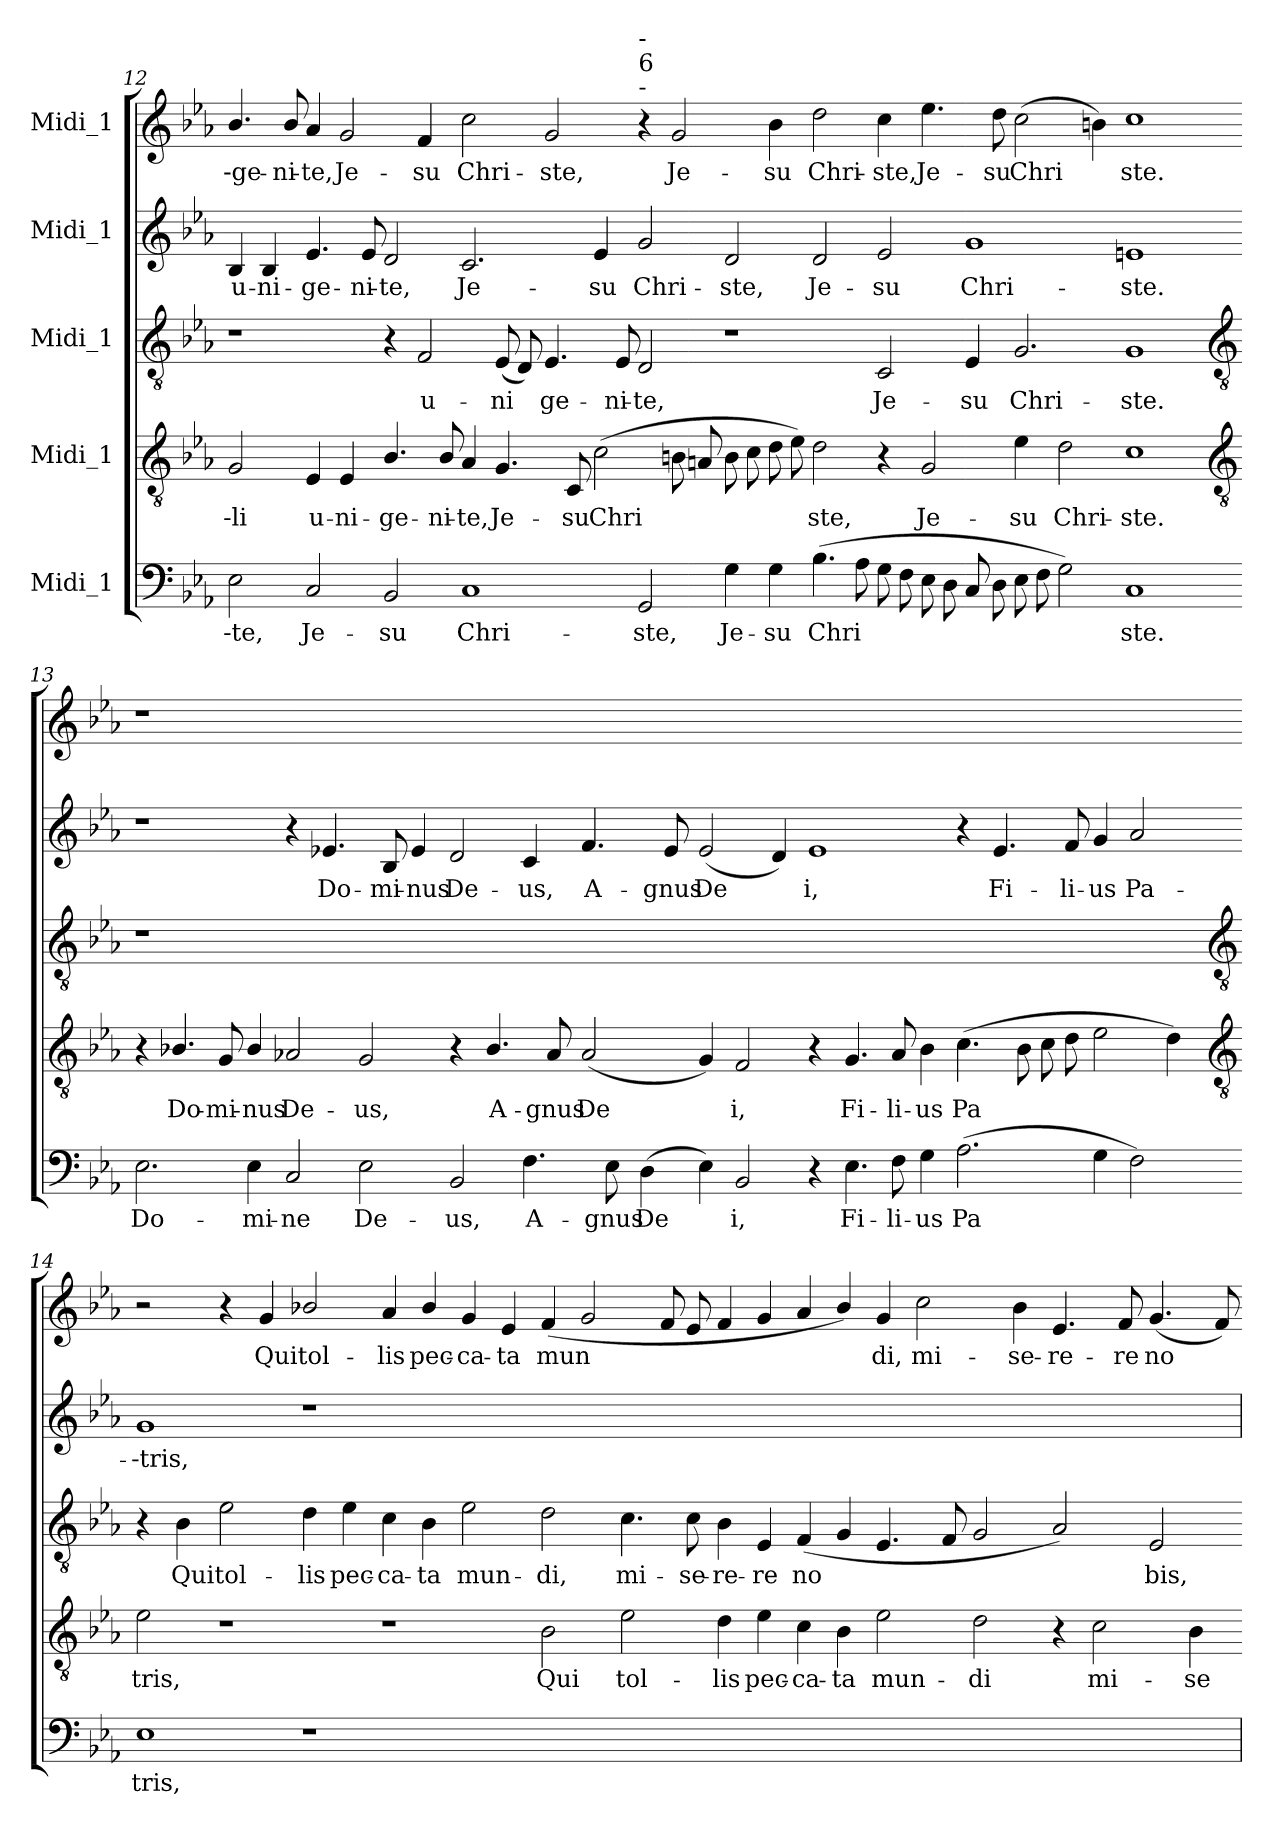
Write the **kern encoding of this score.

**kern	**text	**kern	**text	**kern	**text	**kern	**text	**kern	**text
*part5	*part5	*part4	*part4	*part3	*part3	*part2	*part2	*part1	*part1
*staff5	*staff5	*staff4	*staff4	*staff3	*staff3	*staff2	*staff2	*staff1	*staff1
*I"Midi_1	*	*I"Midi_1	*	*I"Midi_1	*	*I"Midi_1	*	*I"Midi_1	*
!!LO:LB:g=z
*clefF4	*	*clefGv2	*	*clefGv2	*	*clefG2	*	*clefG2	*
*k[b-e-a-]	*	*k[b-e-a-]	*	*k[b-e-a-]	*	*k[b-e-a-]	*	*k[b-e-a-]	*
*E-:	*	*E-:	*	*E-:	*	*E-:	*	*E-:	*
=12	=12	=12	=12	=12	=12	=12	=12	=12	=12
!	!LO:LY:b	!	!LO:LY:b	!	!	!	!LO:LY:b	!	!LO:LY:b
2E-	--te,	2G	--li	1r	.	4B-	u-	4.b-/	--ge-
!	!	!	!	!	!	!	!LO:LY:b	!	!
.	.	.	.	.	.	4B-	-ni-	.	.
!	!	!	!	!	!	!	!	!	!LO:LY:b
.	.	.	.	.	.	.	.	8b-/	-ni-
!	!LO:LY:b	!	!LO:LY:b	!	!	!	!LO:LY:b	!	!LO:LY:b
2C	Je-	4E-	u-	.	.	4.e-	-ge-	4a-	-te,
!	!	!	!LO:LY:b	!	!	!	!	!	!LO:LY:b
.	.	4E-	-ni-	.	.	.	.	2g	Je-
!	!	!	!	!	!	!	!LO:LY:b	!	!
.	.	.	.	.	.	8e-	-ni-	.	.
!	!LO:LY:b	!	!LO:LY:b	!	!	!	!LO:LY:b	!	!
2BB-	-su	4.B-/	-ge-	4r	.	2d	-te,	.	.
!	!	!	!	!	!LO:LY:b	!	!	!	!LO:LY:b
.	.	.	.	2F	u-	.	.	4f	-su
!	!	!	!LO:LY:b	!	!	!	!	!	!
.	.	8B-/	-ni-	.	.	.	.	.	.
!	!LO:LY:b	!	!LO:LY:b	!	!	!	!LO:LY:b	!	!LO:LY:b
1C	Chri-	4A-/	-te,	.	.	2.c	Je-	2cc	Chri-
!	!	!	!LO:LY:b	!	!LO:LY:b	!	!	!	!
.	.	4.G	Je-	(<8E-	-ni	.	.	.	.
.	.	.	.	8D)	.	.	.	.	.
!	!	!	!	!	!LO:LY:b	!	!	!	!LO:LY:b
.	.	.	.	4.E-	ge-	.	.	2g	-ste,
!	!	!	!LO:LY:b	!	!	!	!	!	!
.	.	8C	-su	.	.	.	.	.	.
!	!	!	!LO:LY:b	!	!	!	!LO:LY:b	!	!
.	.	(>2c	Chri	.	.	4e-	-su	.	.
!	!	!	!	!	!LO:LY:b	!	!	!	!
.	.	.	.	8E-	-ni-	.	.	.	.
!	!	!	!	!	!	!	!	!LO:TX:a:t=-	!
!	!	!	!	!	!	!	!	!LO:TX:a:t=6	!
!	!	!	!	!	!	!	!	!LO:TX:a:t=-	!
!	!LO:LY:b	!	!	!	!LO:LY:b	!	!LO:LY:b	!	!
2GG	-ste,	.	.	2D	-te,	2g	Chri-	4r	.
!	!	!	!	!	!	!	!	!	!LO:LY:b
.	.	8Bn	.	.	.	.	.	2g	Je-
.	.	8An	.	.	.	.	.	.	.
!	!LO:LY:b	!	!	!	!	!	!LO:LY:b	!	!
4G	Je-	8B	.	1r	.	2d	-ste,	.	.
.	.	8c	.	.	.	.	.	.	.
!	!LO:LY:b	!	!	!	!	!	!	!	!LO:LY:b
4G	-su	8d	.	.	.	.	.	4b-	-su
.	.	8e-)	.	.	.	.	.	.	.
!	!LO:LY:b	!	!LO:LY:b	!	!	!	!LO:LY:b	!	!LO:LY:b
(>4.B-	Chri	2d	ste,	.	.	2d	Je-	2dd	Chri-
8A-	.	.	.	.	.	.	.	.	.
!	!	!	!	!	!LO:LY:b	!	!LO:LY:b	!	!LO:LY:b
8G	.	4r	.	2C	Je-	2e-	-su	4cc	-ste,
8F	.	.	.	.	.	.	.	.	.
!	!	!	!LO:LY:b	!	!	!	!	!	!LO:LY:b
8E-	.	2G	Je-	.	.	.	.	4.ee-	Je-
8D	.	.	.	.	.	.	.	.	.
!	!	!	!	!	!LO:LY:b	!	!LO:LY:b	!	!
8C	.	.	.	4E-	-su	1g	Chri-	.	.
!	!	!	!	!	!	!	!	!	!LO:LY:b
8D	.	.	.	.	.	.	.	8dd	-su
!	!	!	!LO:LY:b	!	!LO:LY:b	!	!	!	!LO:LY:b
8E-	.	4e-	-su	2.G	Chri-	.	.	(>2cc	Chri
8F	.	.	.	.	.	.	.	.	.
!	!	!	!LO:LY:b	!	!	!	!	!	!
2G)	.	2d	Chri-	.	.	.	.	.	.
.	.	.	.	.	.	.	.	4bn)	.
!	!LO:LY:b	!	!LO:LY:b	!	!LO:LY:b	!	!LO:LY:b	!	!LO:LY:b
1C	ste.	1c	-ste.	1G	-ste.	1en	-ste.	1cc	ste.
!!LO:LB:g=z
=13-	=13-	=13-	=13-	=13-	=13-	=13-	=13-	=13-	=13-
*	*	*clefGv2	*	*clefGv2	*	*	*	*	*
!	!LO:LY:b	!	!	!	!	!	!	!	!
2.E-	Do-	4r	.	1r	.	1r	.	1r	.
!	!	!	!LO:LY:b	!	!	!	!	!	!
.	.	4.B-/	Do-	.	.	.	.	.	.
!	!	!	!LO:LY:b	!	!	!	!	!	!
.	.	8G/	-mi-	.	.	.	.	.	.
!	!LO:LY:b	!	!LO:LY:b	!	!	!	!	!	!
4E-	-mi-	4B-/	-nus	.	.	.	.	.	.
!	!LO:LY:b	!	!LO:LY:b	!	!	!	!	!	!
2C	-ne	2A-/	De-	00ryy	.	4r	.	00ryy	.
!	!	!	!	!	!	!	!LO:LY:b	!	!
.	.	.	.	.	.	4.e-	Do-	.	.
!	!LO:LY:b	!	!LO:LY:b	!	!	!	!	!	!
2E-	De-	2G/	-us,	.	.	.	.	.	.
!	!	!	!	!	!	!	!LO:LY:b	!	!
.	.	.	.	.	.	8B-	-mi-	.	.
!	!	!	!	!	!	!	!LO:LY:b	!	!
.	.	.	.	.	.	4e-	-nus	.	.
!	!LO:LY:b	!	!	!	!	!	!LO:LY:b	!	!
2BB-	-us,	4r	.	.	.	2d	De-	.	.
!	!	!	!LO:LY:b	!	!	!	!	!	!
.	.	4.B-/	A-	.	.	.	.	.	.
!	!LO:LY:b	!	!	!	!	!	!LO:LY:b	!	!
4.F	A-	.	.	.	.	4c	-us,	.	.
!	!	!	!LO:LY:b	!	!	!	!	!	!
.	.	8A-	-gnus	.	.	.	.	.	.
!	!	!	!LO:LY:b	!	!	!	!LO:LY:b	!	!
.	.	(<2A-	De	.	.	4.f	A-	.	.
!	!LO:LY:b	!	!	!	!	!	!	!	!
8E-	-gnus	.	.	.	.	.	.	.	.
!	!LO:LY:b	!	!	!	!	!	!	!	!
(>4D	De	.	.	.	.	.	.	.	.
!	!	!	!	!	!	!	!LO:LY:b	!	!
.	.	.	.	.	.	8e-	-gnus	.	.
!	!	!	!	!	!	!	!LO:LY:b	!	!
4E-)	.	4G)	.	.	.	(<2e-	De	.	.
!	!LO:LY:b	!	!LO:LY:b	!	!	!	!	!	!
2BB-	i,	2F	i,	.	.	.	.	.	.
.	.	.	.	.	.	4d)	.	.	.
!	!	!	!	!	!	!	!LO:LY:b	!	!
4r	.	4r	.	.	.	1e-	i,	.	.
!	!LO:LY:b	!	!LO:LY:b	!	!	!	!	!	!
4.E-	Fi-	4.G	Fi-	.	.	.	.	.	.
!	!LO:LY:b	!	!LO:LY:b	!	!	!	!	!	!
8F	-li-	8A-	-li-	.	.	.	.	.	.
!	!LO:LY:b	!	!LO:LY:b	!	!	!	!	!	!
4G	-us	4B-	-us	.	.	.	.	.	.
!	!LO:LY:b	!	!LO:LY:b	!	!	!	!	!	!
(>2.A-	Pa	(>4.c	Pa	1.ryy	.	4r	.	1.ryy	.
!	!	!	!	!	!	!	!LO:LY:b	!	!
.	.	.	.	.	.	4.e-	Fi-	.	.
.	.	8B-	.	.	.	.	.	.	.
.	.	8c	.	.	.	.	.	.	.
!	!	!	!	!	!	!	!LO:LY:b	!	!
.	.	8d	.	.	.	8f	-li-	.	.
!	!	!	!	!	!	!	!LO:LY:b	!	!
4G	.	2e-	.	.	.	4g	-us	.	.
!	!	!	!	!	!	!	!LO:LY:b	!	!
2F)	.	.	.	.	.	2a-	Pa-	.	.
.	.	4d)	.	.	.	.	.	.	.
!!LO:LB:g=z
=14-	=14-	=14-	=14-	=14-	=14-	=14-	=14-	=14-	=14-
*	*	*clefGv2	*	*clefGv2	*	*	*	*	*
!	!LO:LY:b	!	!LO:LY:b	!	!	!	!LO:LY:b	!	!
1E-	-tris,	2e-	-tris,	4r	.	1g	--tris,	2r	.
!	!	!	!	!	!LO:LY:b	!	!	!	!
.	.	.	.	4B-	Qui	.	.	.	.
!	!	!	!	!	!LO:LY:b	!	!	!	!
.	.	1r	.	2e-	tol-	.	.	4r	.
!	!	!	!	!	!	!	!	!	!LO:LY:b
.	.	.	.	.	.	.	.	4g	Qui
!	!	!	!	!	!LO:LY:b	!	!	!	!LO:LY:b
1r	.	.	.	4d	-lis	1r	.	2b-/	tol-
!	!	!	!	!	!LO:LY:b	!	!	!	!
.	.	.	.	4e-	pec-	.	.	.	.
!	!	!	!	!	!LO:LY:b	!	!	!	!LO:LY:b
.	.	1r	.	4c	-ca-	.	.	4a-/	-lis
!	!	!	!	!	!LO:LY:b	!	!	!	!LO:LY:b
.	.	.	.	4B-	-ta	.	.	4b-/	pec-
!	!	!	!	!	!LO:LY:b	!	!	!	!LO:LY:b
00ryy	.	.	.	2e-	mun-	00ryy	.	4g/	-ca-
!	!	!	!	!	!	!	!	!	!LO:LY:b
.	.	.	.	.	.	.	.	4e-/	-ta
!	!	!	!LO:LY:b	!	!LO:LY:b	!	!	!	!LO:LY:b
.	.	2B-	Qui	2d	-di,	.	.	(<4f/	mun
.	.	.	.	.	.	.	.	2g/	.
!	!	!	!LO:LY:b	!	!LO:LY:b	!	!	!	!
.	.	2e-	tol-	4.c	mi-	.	.	.	.
.	.	.	.	.	.	.	.	8f/	.
!	!	!	!	!	!LO:LY:b	!	!	!	!
.	.	.	.	8c	-se-	.	.	8e-/	.
!	!	!	!LO:LY:b	!	!LO:LY:b	!	!	!	!
.	.	4d	-lis	4B-	-re-	.	.	4f/	.
!	!	!	!LO:LY:b	!	!LO:LY:b	!	!	!	!
.	.	4e-	pec-	4E-	-re	.	.	4g/	.
!	!	!	!LO:LY:b	!	!LO:LY:b	!	!	!	!
.	.	4c	-ca-	(<4F	no	.	.	4a-/	.
!	!	!	!LO:LY:b	!	!	!	!	!	!
.	.	4B-	-ta	4G	.	.	.	4b-/)	.
!	!	!	!LO:LY:b	!	!	!	!	!	!LO:LY:b
.	.	2e-	mun-	4.E-	.	.	.	4g/	di,
!	!	!	!	!	!	!	!	!	!LO:LY:b
.	.	.	.	.	.	.	.	2cc	mi-
.	.	.	.	8F	.	.	.	.	.
!	!	!	!LO:LY:b	!	!	!	!	!	!
.	.	2d	-di	2G	.	.	.	.	.
!	!	!	!	!	!	!	!	!	!LO:LY:b
.	.	.	.	.	.	.	.	4b-	-se-
!	!	!	!	!	!	!	!	!	!LO:LY:b
.	.	4r	.	2A-)	.	.	.	4.e-	-re-
!	!	!	!LO:LY:b	!	!	!	!	!	!
.	.	2c	mi-	.	.	.	.	.	.
!	!	!	!	!	!	!	!	!	!LO:LY:b
.	.	.	.	.	.	.	.	8f	-re
!	!	!	!	!	!LO:LY:b	!	!	!	!LO:LY:b
2ryy	.	.	.	2E-	bis,	2ryy	.	(<4.g	no
!	!	!	!LO:LY:b	!	!	!	!	!	!
.	.	4B-	-se-	.	.	.	.	.	.
.	.	.	.	.	.	.	.	8f)	.
=	=-	=-	=-	=-	=-	=	=-	=-	=-
*-	*-	*-	*-	*-	*-	*-	*-	*-	*-
